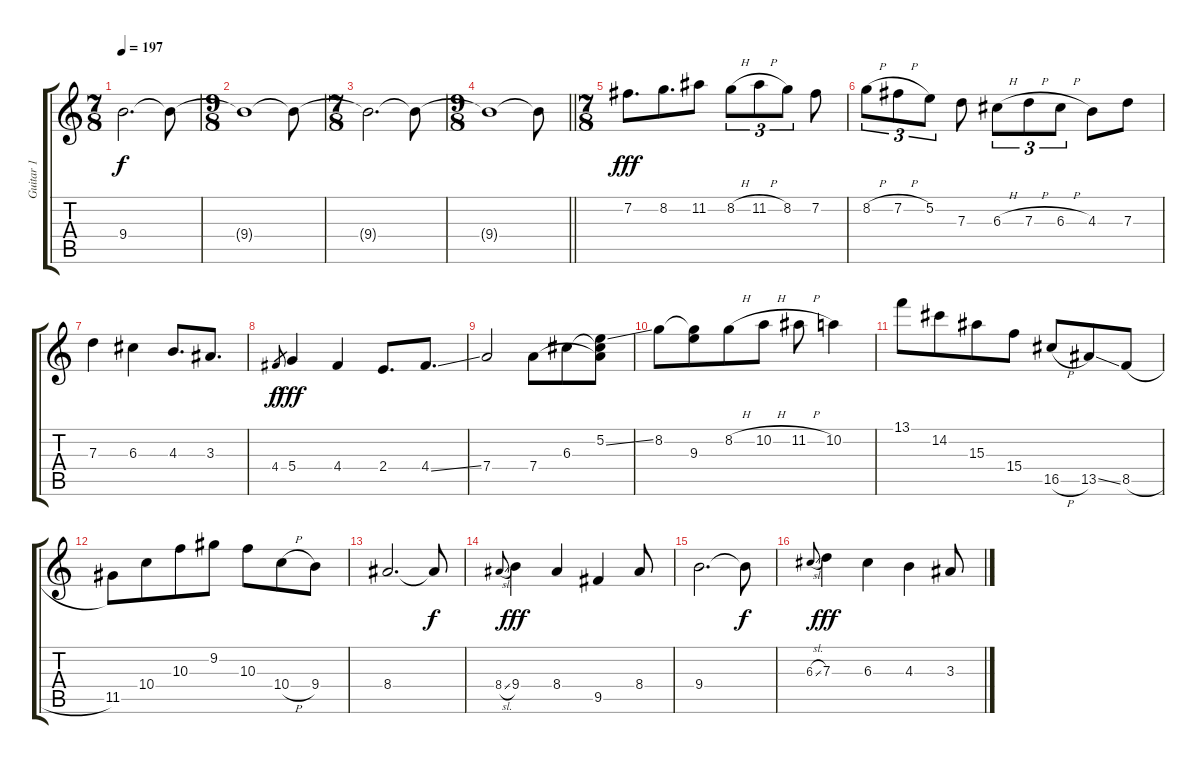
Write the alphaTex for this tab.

\track ("Guitar 1" "Guitar 1") {instrument distortionguitar}
\staff {score tabs}
\tuning (E4 B3 G3 D3 A2 E2) {hide}
\ts (7 8)
\tempo 197
\clef g2
\ks c
9.4.2{d dy f} 9.4{t}.8 |
\ts (9 8)
9.4{t}.1 9.4{t}.8 |
\ts (7 8)
9.4{t}.2{d} 9.4{t}.8 |
\ts (9 8)
\barLineRight lightlight
9.4{t}.1 9.4{t}.8 |
\ts (7 8)
7.2.8{d dy fff volume 16 instrument overdrivenguitar} 8.2.8{d} 11.2.8 8.2{h}.8{tu (3 2)} 11.2{h}.8{tu (3 2)} 8.2.8{tu (3 2)} 7.2.8 |
8.2{h}.8{tu (3 2)} 7.2{h}.8{tu (3 2)} 5.2.8{tu (3 2)} 7.3.8 6.3{h}.8{tu (3 2)} 7.3{h}.8{tu (3 2)} 6.3{h}.8{tu (3 2)} 4.3.8 7.3.8 |
7.3.4 6.3.4 4.3.8{d} 3.3.8{d} |
4.4.8{gr dy f} 5.4.4{dy fff} 4.4.4 2.4.8{d} 4.4{ss}.8{d} |
7.4.2 7.4.8 6.3.8 (5.2{ss} 6.3{t} 7.4{t}).8 |
8.2.8 (8.2{t} 9.3).8 8.2{h}.8 10.2{h}.8 11.2{h}.8 10.2.4 |
13.1.8 14.2.8 15.3.8 15.4.8 16.5{h}.8 13.5{ss}.8 8.5{h}.8 |
11.5.8 10.4.8 10.3.8 9.2.8 10.3.8 10.4{h}.8 9.4.8 |
8.4.2{d} 8.4{t}.8{dy f} |
8.4{sl}.8{gr onbeat} 9.4.4{dy fff} 8.4.4 9.5.4 8.4.8 |
9.4.2{d} 9.4{t}.8{dy f} |
6.3{sl}.8{gr onbeat} 7.3.4{dy fff} 6.3.4 4.3.4 3.3.8
